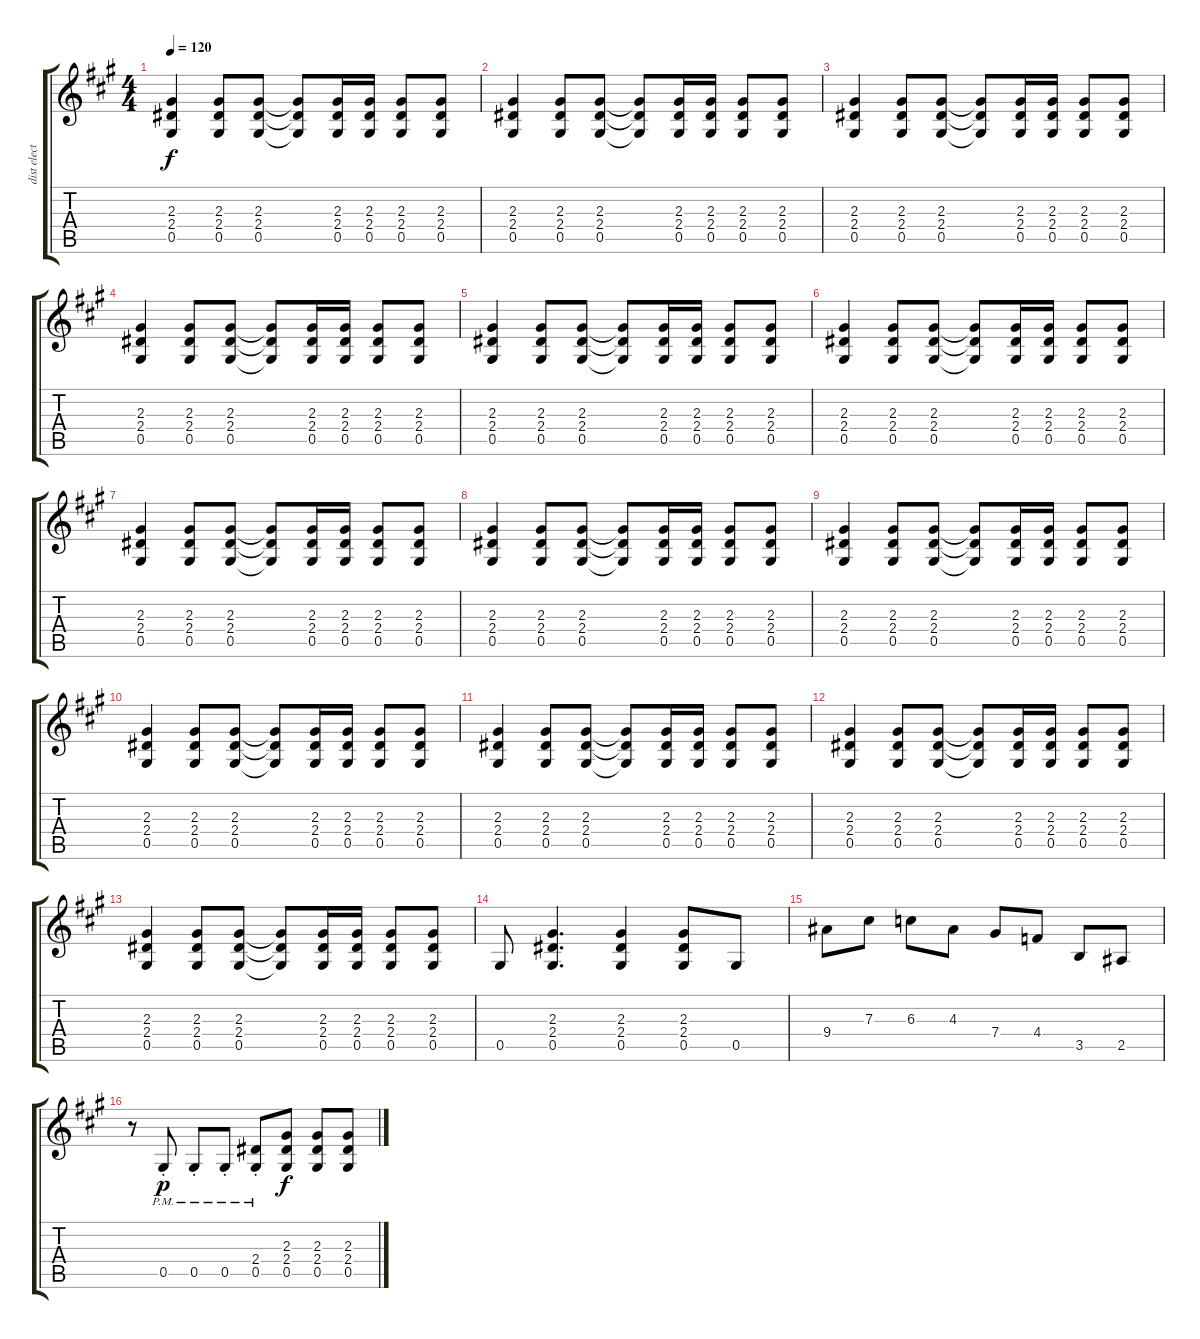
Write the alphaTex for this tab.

\track ("dist electric (see performance notes)" "dist elect") {instrument overdrivenguitar}
\staff {score tabs}
\tuning (Eb4 Bb3 Gb3 Db3 Ab2 Eb2) {hide}
\ts (4 4)
\tempo 120
\clef g2
\ks a
(2.3 2.4 0.5).4{dy f} (2.3 2.4 0.5).8 (2.3 2.4 0.5).8 (2.3{t} 2.4{t} 0.5{t}).8 (2.3 2.4 0.5).16 (2.3 2.4 0.5).16 (2.3 2.4 0.5).8 (2.3 2.4 0.5).8 |
(2.3 2.4 0.5).4 (2.3 2.4 0.5).8 (2.3 2.4 0.5).8 (2.3{t} 2.4{t} 0.5{t}).8 (2.3 2.4 0.5).16 (2.3 2.4 0.5).16 (2.3 2.4 0.5).8 (2.3 2.4 0.5).8 |
(2.3 2.4 0.5).4 (2.3 2.4 0.5).8 (2.3 2.4 0.5).8 (2.3{t} 2.4{t} 0.5{t}).8 (2.3 2.4 0.5).16 (2.3 2.4 0.5).16 (2.3 2.4 0.5).8 (2.3 2.4 0.5).8 |
(2.3 2.4 0.5).4 (2.3 2.4 0.5).8 (2.3 2.4 0.5).8 (2.3{t} 2.4{t} 0.5{t}).8 (2.3 2.4 0.5).16 (2.3 2.4 0.5).16 (2.3 2.4 0.5).8 (2.3 2.4 0.5).8 |
(2.3 2.4 0.5).4 (2.3 2.4 0.5).8 (2.3 2.4 0.5).8 (2.3{t} 2.4{t} 0.5{t}).8 (2.3 2.4 0.5).16 (2.3 2.4 0.5).16 (2.3 2.4 0.5).8 (2.3 2.4 0.5).8 |
(2.3 2.4 0.5).4 (2.3 2.4 0.5).8 (2.3 2.4 0.5).8 (2.3{t} 2.4{t} 0.5{t}).8 (2.3 2.4 0.5).16 (2.3 2.4 0.5).16 (2.3 2.4 0.5).8 (2.3 2.4 0.5).8 |
(2.3 2.4 0.5).4 (2.3 2.4 0.5).8 (2.3 2.4 0.5).8 (2.3{t} 2.4{t} 0.5{t}).8 (2.3 2.4 0.5).16 (2.3 2.4 0.5).16 (2.3 2.4 0.5).8 (2.3 2.4 0.5).8 |
(2.3 2.4 0.5).4 (2.3 2.4 0.5).8 (2.3 2.4 0.5).8 (2.3{t} 2.4{t} 0.5{t}).8 (2.3 2.4 0.5).16 (2.3 2.4 0.5).16 (2.3 2.4 0.5).8 (2.3 2.4 0.5).8 |
(2.3 2.4 0.5).4 (2.3 2.4 0.5).8 (2.3 2.4 0.5).8 (2.3{t} 2.4{t} 0.5{t}).8 (2.3 2.4 0.5).16 (2.3 2.4 0.5).16 (2.3 2.4 0.5).8 (2.3 2.4 0.5).8 |
(2.3 2.4 0.5).4 (2.3 2.4 0.5).8 (2.3 2.4 0.5).8 (2.3{t} 2.4{t} 0.5{t}).8 (2.3 2.4 0.5).16 (2.3 2.4 0.5).16 (2.3 2.4 0.5).8 (2.3 2.4 0.5).8 |
(2.3 2.4 0.5).4 (2.3 2.4 0.5).8 (2.3 2.4 0.5).8 (2.3{t} 2.4{t} 0.5{t}).8 (2.3 2.4 0.5).16 (2.3 2.4 0.5).16 (2.3 2.4 0.5).8 (2.3 2.4 0.5).8 |
(2.3 2.4 0.5).4 (2.3 2.4 0.5).8 (2.3 2.4 0.5).8 (2.3{t} 2.4{t} 0.5{t}).8 (2.3 2.4 0.5).16 (2.3 2.4 0.5).16 (2.3 2.4 0.5).8 (2.3 2.4 0.5).8 |
(2.3 2.4 0.5).4 (2.3 2.4 0.5).8 (2.3 2.4 0.5).8 (2.3{t} 2.4{t} 0.5{t}).8 (2.3 2.4 0.5).16 (2.3 2.4 0.5).16 (2.3 2.4 0.5).8 (2.3 2.4 0.5).8 |
0.5.8 (2.3 2.4 0.5).4{d} (2.3 2.4 0.5).4 (2.3 2.4 0.5).8 0.5.8 |
9.4.8 7.3.8 6.3.8 4.3.8 7.4.8 4.4.8 3.5.8 2.5.8 |
r.8 0.5{pm st}.8{dy p} 0.5{pm st}.8 0.5{pm st}.8 (2.4{pm st} 0.5{pm st}).8 (2.3 2.4 0.5).8{dy f} (2.3 2.4 0.5).8 (2.3 2.4 0.5).8
